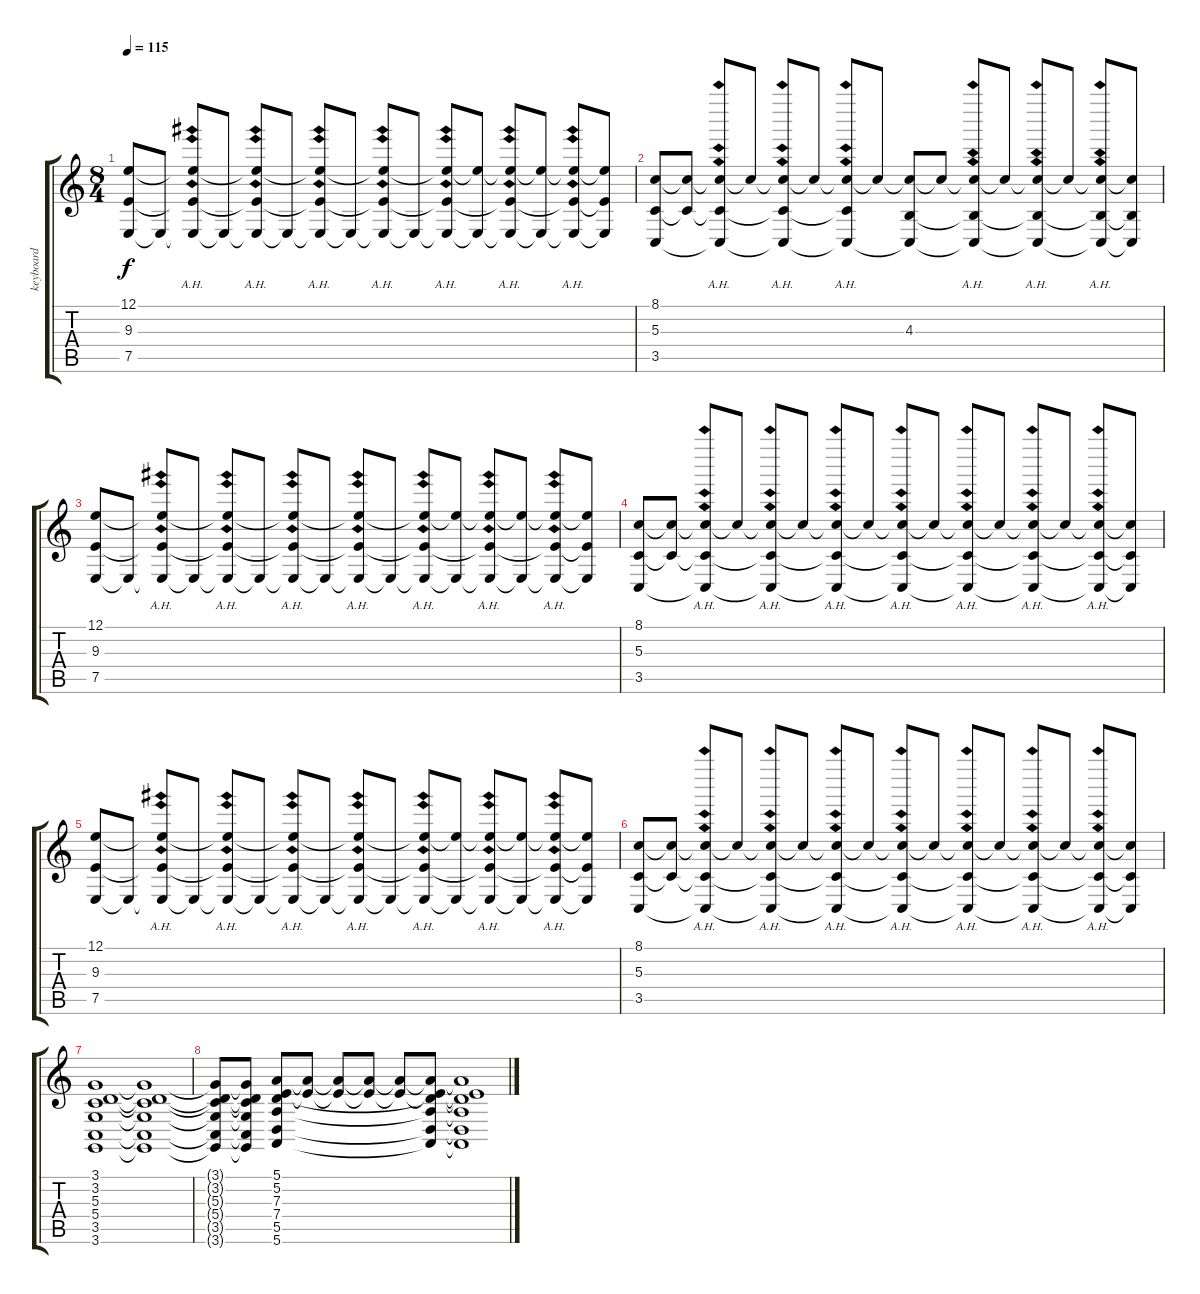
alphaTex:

\track ("keyboard" "keyboard") {instrument stringensemble1}
\staff {score tabs}
\tuning (E4 B3 G3 D3 A2 E2) {hide}
\ts (8 4)
\tempo 115
\clef g2
\ks c
(12.1 9.3 7.5).8{dy f} 7.5{t}.8 (12.1{ah 12 t} 9.3{ah 9 t} 7.5{ah 7 t}).8 7.5{t}.8 (12.1{ah 12 t} 9.3{ah 9 t} 7.5{ah 7 t}).8 7.5{t}.8 (12.1{ah 12 t} 9.3{ah 9 t} 7.5{ah 7 t}).8 7.5{t}.8 (12.1{ah 12 t} 9.3{ah 9 t} 7.5{ah 7 t}).8 7.5{t}.8 (12.1{ah 12 t} 9.3{ah 9 t} 7.5{ah 7 t}).8 (12.1{t} 7.5{t}).8 (12.1{ah 12 t} 9.3{ah 9 t} 7.5{ah 7 t}).8 (12.1{t} 7.5{t}).8 (12.1{ah 12 t} 9.3{ah 9 t} 7.5{ah 7 t}).8 (12.1{t} 9.3{t} 7.5{t}).8 |
(8.1 5.3 3.5).8 (8.1{t} 5.3{t}).8 (8.1{ah 8 t} 5.3{ah 5 t} 3.5{ah 3 t}).8 8.1{t}.8 (8.1{ah 8 t} 5.3{ah 5 t} 3.5{ah 3 t}).8 8.1{t}.8 (8.1{ah 8 t} 5.3{ah 5 t} 3.5{ah 3 t}).8 8.1{t}.8 (8.1{t} 4.3 3.5{t}).8 8.1{t}.8 (8.1{ah 8 t} 4.3{ah 5 t} 3.5{ah 3 t}).8 8.1{t}.8 (8.1{ah 8 t} 4.3{ah 5 t} 3.5{ah 3 t}).8 8.1{t}.8 (8.1{ah 8 t} 4.3{ah 5 t} 3.5{ah 3 t}).8 (8.1{t} 4.3{t} 3.5{t}).8 |
(12.1 9.3 7.5).8 7.5{t}.8 (12.1{ah 12 t} 9.3{ah 9 t} 7.5{ah 7 t}).8 7.5{t}.8 (12.1{ah 12 t} 9.3{ah 9 t} 7.5{ah 7 t}).8 7.5{t}.8 (12.1{ah 12 t} 9.3{ah 9 t} 7.5{ah 7 t}).8 7.5{t}.8 (12.1{ah 12 t} 9.3{ah 9 t} 7.5{ah 7 t}).8 7.5{t}.8 (12.1{ah 12 t} 9.3{ah 9 t} 7.5{ah 7 t}).8 (12.1{t} 7.5{t}).8 (12.1{ah 12 t} 9.3{ah 9 t} 7.5{ah 7 t}).8 (12.1{t} 7.5{t}).8 (12.1{ah 12 t} 9.3{ah 9 t} 7.5{ah 7 t}).8 (12.1{t} 9.3{t} 7.5{t}).8 |
(8.1 5.3 3.5).8 (8.1{t} 5.3{t}).8 (8.1{ah 8 t} 5.3{ah 5 t} 3.5{ah 3 t}).8 8.1{t}.8 (8.1{ah 8 t} 5.3{ah 5 t} 3.5{ah 3 t}).8 8.1{t}.8 (8.1{ah 8 t} 5.3{ah 5 t} 3.5{ah 3 t}).8 8.1{t}.8 (8.1{ah 8 t} 5.3{ah 5 t} 3.5{ah 3 t}).8 8.1{t}.8 (8.1{ah 8 t} 5.3{ah 5 t} 3.5{ah 3 t}).8 8.1{t}.8 (8.1{ah 8 t} 5.3{ah 5 t} 3.5{ah 3 t}).8 8.1{t}.8 (8.1{ah 8 t} 5.3{ah 5 t} 3.5{ah 3 t}).8 (8.1{t} 5.3{t} 3.5{t}).8 |
(12.1 9.3 7.5).8 7.5{t}.8 (12.1{ah 12 t} 9.3{ah 9 t} 7.5{ah 7 t}).8 7.5{t}.8 (12.1{ah 12 t} 9.3{ah 9 t} 7.5{ah 7 t}).8 7.5{t}.8 (12.1{ah 12 t} 9.3{ah 9 t} 7.5{ah 7 t}).8 7.5{t}.8 (12.1{ah 12 t} 9.3{ah 9 t} 7.5{ah 7 t}).8 7.5{t}.8 (12.1{ah 12 t} 9.3{ah 9 t} 7.5{ah 7 t}).8 (12.1{t} 7.5{t}).8 (12.1{ah 12 t} 9.3{ah 9 t} 7.5{ah 7 t}).8 (12.1{t} 7.5{t}).8 (12.1{ah 12 t} 9.3{ah 9 t} 7.5{ah 7 t}).8 (12.1{t} 9.3{t} 7.5{t}).8 |
(8.1 5.3 3.5).8 (8.1{t} 5.3{t}).8 (8.1{ah 8 t} 5.3{ah 5 t} 3.5{ah 3 t}).8 8.1{t}.8 (8.1{ah 8 t} 5.3{ah 5 t} 3.5{ah 3 t}).8 8.1{t}.8 (8.1{ah 8 t} 5.3{ah 5 t} 3.5{ah 3 t}).8 8.1{t}.8 (8.1{ah 8 t} 5.3{ah 5 t} 3.5{ah 3 t}).8 8.1{t}.8 (8.1{ah 8 t} 5.3{ah 5 t} 3.5{ah 3 t}).8 8.1{t}.8 (8.1{ah 8 t} 5.3{ah 5 t} 3.5{ah 3 t}).8 8.1{t}.8 (8.1{ah 8 t} 5.3{ah 5 t} 3.5{ah 3 t}).8 (8.1{t} 5.3{t} 3.5{t}).8 |
(3.1 3.2 5.3 5.4 3.5 3.6).1{instrument churchorgan} (3.1{t} 3.2{t} 5.3{t} 5.4{t} 3.5{t} 3.6{t}).1 |
(3.1{t} 3.2{t} 5.3{t} 5.4{t} 3.5{t} 3.6{t}).8 (3.1{t} 3.2{t} 5.3{t} 5.4{t} 3.5{t} 3.6{t}).8 (5.1 5.2 7.3 7.4 5.5 5.6).8 (5.1{t} 5.2{t}).8 (5.1{t} 5.2{t}).8 (5.1{t} 5.2{t}).8 (5.1{t} 5.2{t}).8 (5.1{t} 5.2{t} 7.3{t} 7.4{t} 5.5{t} 5.6{t}).8 (5.1{t} 5.2{t} 7.3{t} 7.4{t} 5.5{t} 5.6{t}).1
